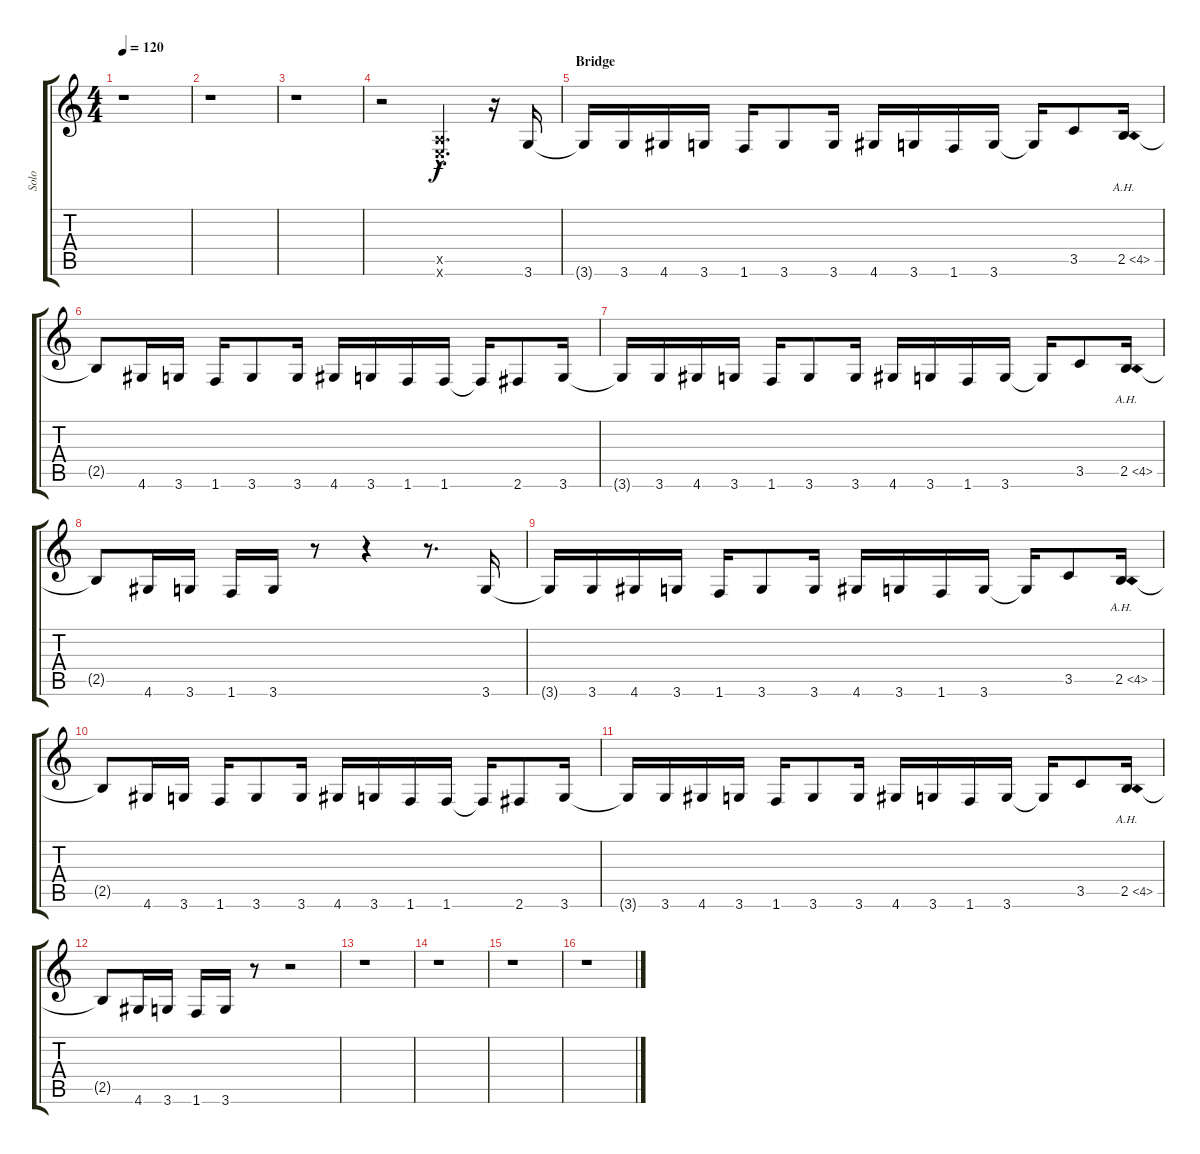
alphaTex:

\track ("Solo" "Solo") {instrument distortionguitar}
\staff {score tabs}
\tuning (E4 B3 G3 D3 A2 E2) {hide}
\ts (4 4)
\tempo 120
\clef g2
\ks c
r.1{dy f} |
r.1 |
r.1 |
r.2 (0.5{hac x} 0.6{hac x}).4{d} r.16 3.6.16 |
\section ("" "Bridge")
3.6{t}.16 3.6.16 4.6.16 3.6.16 1.6.16 3.6.8 3.6.16 4.6.16 3.6.16 1.6.16 3.6.16 3.6{t}.16 3.5.8 2.5{ah 2}.16 |
2.5{t}.8 4.6.16 3.6.16 1.6.16 3.6.8 3.6.16 4.6.16 3.6.16 1.6.16 1.6.16 1.6{t}.16 2.6.8 3.6.16 |
3.6{t}.16 3.6.16 4.6.16 3.6.16 1.6.16 3.6.8 3.6.16 4.6.16 3.6.16 1.6.16 3.6.16 3.6{t}.16 3.5.8 2.5{ah 2}.16 |
2.5{t}.8 4.6.16 3.6.16 1.6.16 3.6.16 r.8 r.4 r.8{d} 3.6.16 |
3.6{t}.16 3.6.16 4.6.16 3.6.16 1.6.16 3.6.8 3.6.16 4.6.16 3.6.16 1.6.16 3.6.16 3.6{t}.16 3.5.8 2.5{ah 2}.16 |
2.5{t}.8 4.6.16 3.6.16 1.6.16 3.6.8 3.6.16 4.6.16 3.6.16 1.6.16 1.6.16 1.6{t}.16 2.6.8 3.6.16 |
3.6{t}.16 3.6.16 4.6.16 3.6.16 1.6.16 3.6.8 3.6.16 4.6.16 3.6.16 1.6.16 3.6.16 3.6{t}.16 3.5.8 2.5{ah 2}.16 |
2.5{t}.8 4.6.16 3.6.16 1.6.16 3.6.16 r.8 r.2 |
r.1 |
r.1 |
r.1 |
r.1
